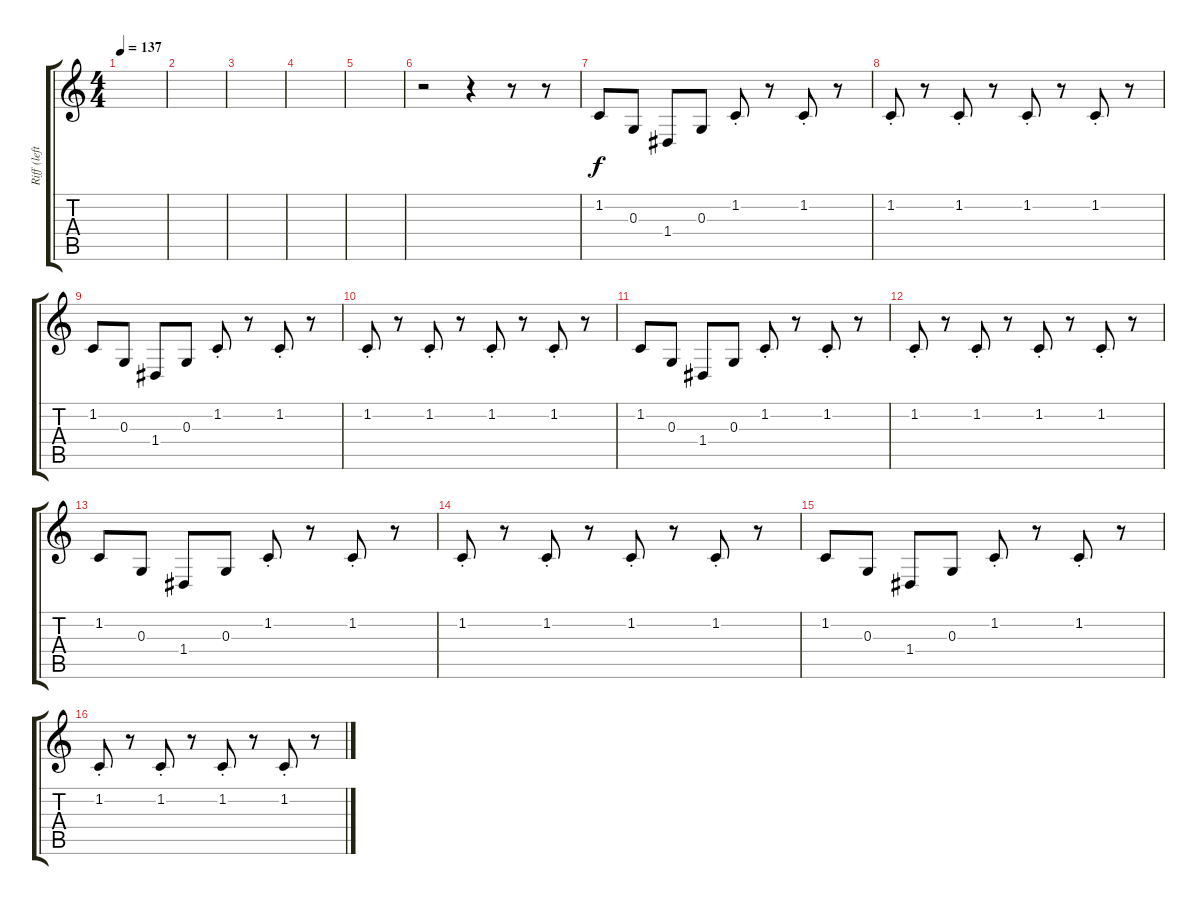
\track ("Riff (left)" "Riff (left") {instrument lead4chiff}
\staff {score tabs}
\tuning (E4 B3 G3 D3 A2 E2) {hide}
\ts (4 4)
\tempo 137
\clef g2
\ks c
|
|
|
|
|
r.2 r.4 r.8 r.8 |
1.2.8 0.3.8 1.4.8 0.3.8 1.2{st}.8 r.8 1.2{st}.8 r.8 |
1.2{st}.8 r.8 1.2{st}.8 r.8 1.2{st}.8 r.8 1.2{st}.8 r.8 |
1.2.8 0.3.8 1.4.8 0.3.8 1.2{st}.8 r.8 1.2{st}.8 r.8 |
1.2{st}.8 r.8 1.2{st}.8 r.8 1.2{st}.8 r.8 1.2{st}.8 r.8 |
1.2.8 0.3.8 1.4.8 0.3.8 1.2{st}.8 r.8 1.2{st}.8 r.8 |
1.2{st}.8 r.8 1.2{st}.8 r.8 1.2{st}.8 r.8 1.2{st}.8 r.8 |
1.2.8 0.3.8 1.4.8 0.3.8 1.2{st}.8 r.8 1.2{st}.8 r.8 |
1.2{st}.8 r.8 1.2{st}.8 r.8 1.2{st}.8 r.8 1.2{st}.8 r.8 |
1.2.8 0.3.8 1.4.8 0.3.8 1.2{st}.8 r.8 1.2{st}.8 r.8 |
1.2{st}.8 r.8 1.2{st}.8 r.8 1.2{st}.8 r.8 1.2{st}.8 r.8
